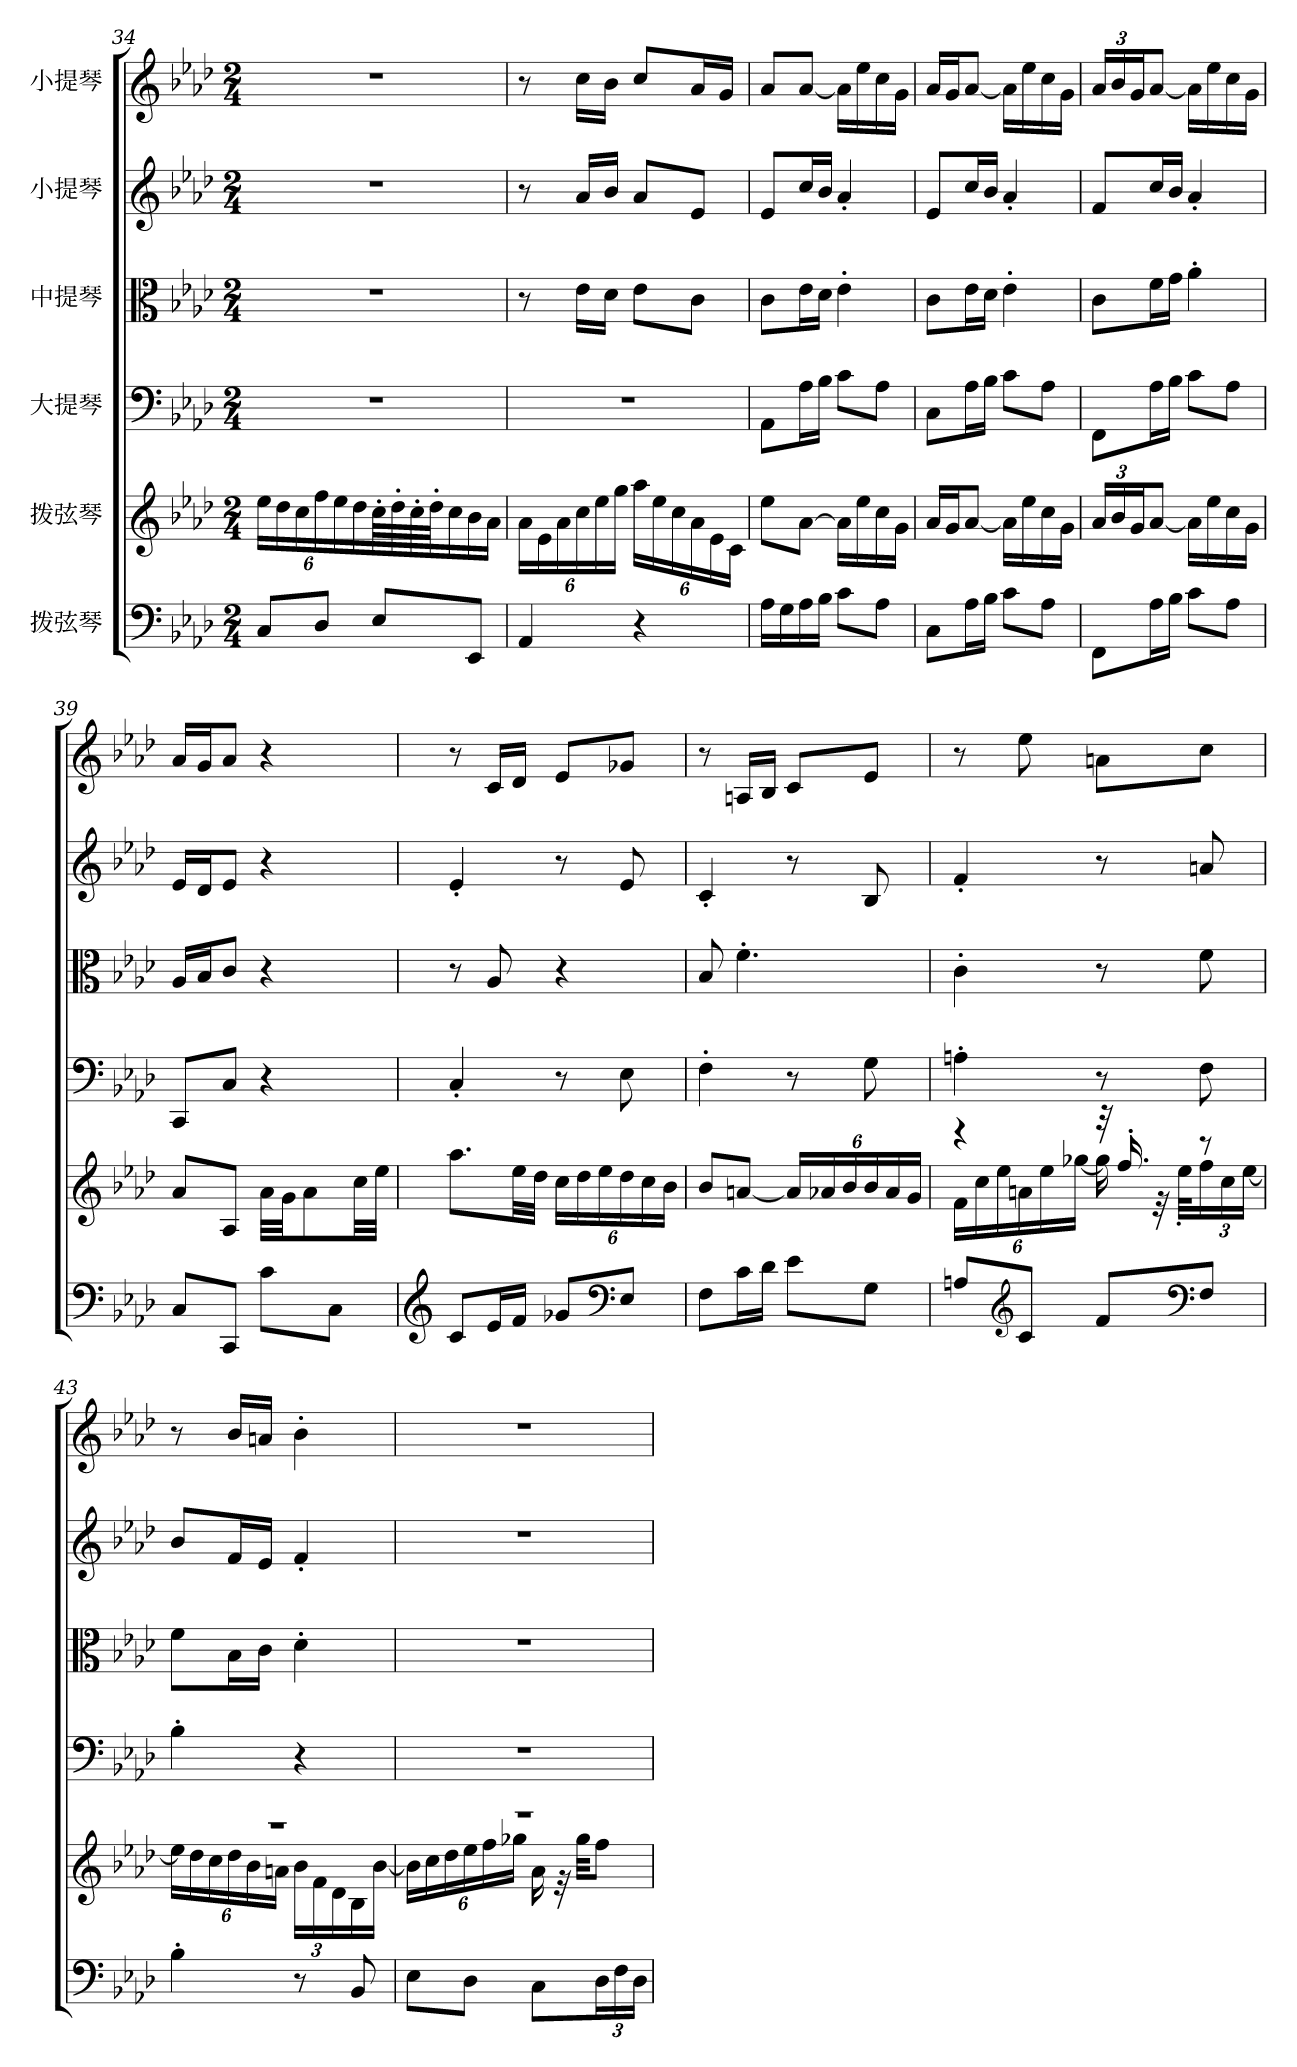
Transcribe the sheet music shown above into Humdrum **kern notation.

**kern	**kern	**kern	**kern	**kern	**kern
*part6	*part5	*part4	*part3	*part2	*part1
*staff6	*staff5	*staff4	*staff3	*staff2	*staff1
*I"拨弦琴	*I"拨弦琴	*I"大提琴	*I"中提琴	*I"小提琴	*I"小提琴
*clefF4	*clefG2	*clefF4	*clefC3	*clefG2	*clefG2
*k[b-e-a-d-]	*k[b-e-a-d-]	*k[b-e-a-d-]	*k[b-e-a-d-]	*k[b-e-a-d-]	*k[b-e-a-d-]
*M2/4	*M2/4	*M2/4	*M2/4	*M2/4	*M2/4
*	*Xbrackettup	*	*	*	*
=34	=34	=34	=34	=34	=34
8C/L	24ee-\LL	2r	2r	2r	2r
.	24dd-\	.	.	.	.
.	24cc\	.	.	.	.
8D-/J	24ff\	.	.	.	.
.	24ee-\	.	.	.	.
.	24dd-\	.	.	.	.
8E-/L	64cc'\LL	.	.	.	.
.	64dd-'\	.	.	.	.
.	64cc'\	.	.	.	.
.	64dd-'\JJ	.	.	.	.
.	16cc\	.	.	.	.
8EE-/J	16b-\	.	.	.	.
.	16a-\JJ	.	.	.	.
=35	=35	=35	=35	=35	=35
4AA-/	24a-\LL	2r	8r	8r	8r
.	24e-\	.	.	.	.
.	24a-\	.	.	.	.
.	24cc\	.	16e-\LL	16a-/LL	16cc\LL
.	24ee-\	.	.	.	.
.	.	.	16d-\JJ	16b-/JJ	16b-\JJ
.	24gg\JJ	.	.	.	.
4r	24aa-\LL	.	8e-\L	8a-/L	8cc/L
.	24ee-\	.	.	.	.
.	24cc\	.	.	.	.
.	24a-\	.	8c\J	8e-/J	16a-/L
.	24e-\	.	.	.	.
.	.	.	.	.	16g/JJ
.	24c\JJ	.	.	.	.
!!LO:LB:g=z
=36	=36	=36	=36	=36	=36
16A-\LL	8ee-\L	8AA-\L	8c\L	8e-/L	8a-/L
16G\	.	.	.	.	.
16A-\	[8a-\J	16A-\L	16e-\L	16cc/L	[8a-/J
16B-\JJ	.	16B-\JJ	16d-\JJ	16b-/JJ	.
8c\L	16a-\LL]	8c\L	4e-'\	4a-'/	16a-\LL]
.	16ee-\	.	.	.	16ee-\
8A-\J	16cc\	8A-\J	.	.	16cc\
.	16g\JJ	.	.	.	16g\JJ
=37	=37	=37	=37	=37	=37
8C\L	16a-/LL	8C\L	8c\L	8e-/L	16a-/LL
.	16g/J	.	.	.	16g/J
16A-\L	[8a-/J	16A-\L	16e-\L	16cc/L	[8a-/J
16B-\JJ	.	16B-\JJ	16d-\JJ	16b-/JJ	.
8c\L	16a-\LL]	8c\L	4e-'\	4a-'/	16a-\LL]
.	16ee-\	.	.	.	16ee-\
8A-\J	16cc\	8A-\J	.	.	16cc\
.	16g\JJ	.	.	.	16g\JJ
=38	=38	=38	=38	=38	=38
*	*	*	*	*	*Xbrackettup
8FF\L	24a-/LL	8FF\L	8c\L	8f/L	24a-/LL
.	24b-/	.	.	.	24b-/
.	24g/J	.	.	.	24g/J
16A-\L	[8a-/J	16A-\L	16f\L	16cc/L	[8a-/J
16B-\JJ	.	16B-\JJ	16g\JJ	16b-/JJ	.
8c\L	16a-\LL]	8c\L	4a-'\	4a-'/	16a-\LL]
.	16ee-\	.	.	.	16ee-\
8A-\J	16cc\	8A-\J	.	.	16cc\
.	16g\JJ	.	.	.	16g\JJ
=39	=39	=39	=39	=39	=39
8C/L	8a-/L	8CC/L	16A-/LL	16e-/LL	16a-/LL
.	.	.	16B-/J	16d-/J	16g/J
8CC/J	8A-/J	8C/J	8c/J	8e-/J	8a-/J
8c\L	32a-\LLL	4r	4r	4r	4r
.	32g\JJ	.	.	.	.
.	8a-\	.	.	.	.
8C\J	.	.	.	.	.
.	32cc\LL	.	.	.	.
.	32ee-\JJJ	.	.	.	.
!!LO:PB:g=z
=40	=40	=40	=40	=40	=40
*clefG2	*	*	*	*	*
8c/L	8.aa-\L	4C'/	8r	4e-'/	8r
16e-/L	.	.	8A-/	.	16c/LL
16f/JJ	32ee-\LL	.	.	.	16d-/JJ
.	32dd-\JJJ	.	.	.	.
8g-X/L	24cc\LL	8r	4r	8r	8e-/L
.	24dd-\	.	.	.	.
.	24ee-\	.	.	.	.
*clefF4	*	*	*	*	*
8E-/J	24dd-\	8E-\	.	8e-/	8g-X/J
.	24cc\	.	.	.	.
.	24b-\JJ	.	.	.	.
=41	=41	=41	=41	=41	=41
8F\L	8b-/L	4F'\	8B-/	4c'/	8r
16c\L	[8an/J	.	4.f'\	.	16An/LL
16d-\JJ	.	.	.	.	16B-/JJ
8e-\L	24a/LL]	8r	.	8r	8c/L
.	24a-X/	.	.	.	.
.	24b-/	.	.	.	.
8G\J	24b-/	8G\	.	8B-/	8e-/J
.	24a-/	.	.	.	.
.	24g/JJ	.	.	.	.
=42	=42	=42	=42	=42	=42
*	*^	*	*	*	*
8An/L	4r	24f\LL	4An'\	4c'\	4f'/	8r
.	.	24cc\	.	.	.	.
.	.	24ee-\	.	.	.	.
*clefG2	*	*	*	*	*	*
8c/J	.	24an\	.	.	.	8ee-\
.	.	24ee-\	.	.	.	.
.	.	[24gg-X\JJ	.	.	.	.
8f/L	32r	16gg-\]	8r	8r	8r	8an\L
.	16.ff'/	.	.	.	.	.
.	.	32r	.	.	.	.
.	.	32ee-'\KLL	.	.	.	.
*clefF4	*	*	*	*	*	*
8F/J	8r	24ff\	8F\	8f\	8an/	8cc\J
.	.	24cc\	.	.	.	.
.	.	[24ee-\JJ	.	.	.	.
!!LO:LB:g=z
=43	=43	=43	=43	=43	=43	=43
4B-'\	2r	24ee-\LL]	4B-'\	8f\L	8b-/L	8r
.	.	24dd-\	.	.	.	.
.	.	24cc\	.	.	.	.
.	.	24dd-\	.	16B-\L	16f/L	16b-/LL
.	.	24b-\	.	.	.	.
.	.	.	.	16c\JJ	16e-/JJ	16an/JJ
.	.	24an\JJ	.	.	.	.
8r	.	24b-\LL	4r	4d-'\	4f'/	4b-'\
.	.	24f\	.	.	.	.
.	.	24d-\	.	.	.	.
8BB-/	.	16B-\	.	.	.	.
.	.	[16b-\JJ	.	.	.	.
=44	=44	=44	=44	=44	=44	=44
8E-\L	2r	24b-\LL]	2r	2r	2r	2r
.	.	24cc\	.	.	.	.
.	.	24dd-\	.	.	.	.
8D-\J	.	24ee-\	.	.	.	.
.	.	24ff\	.	.	.	.
.	.	24gg-X\JJ	.	.	.	.
8C\L	.	16a-\	.	.	.	.
.	.	32r	.	.	.	.
.	.	32gg-\KKL	.	.	.	.
*Xbrackettup	*	*	*	*	*	*
24D-\L	.	8ff\J	.	.	.	.
24F\	.	.	.	.	.	.
24D-\JJ	.	.	.	.	.	.
*	*v	*v	*	*	*	*
=	=	=	=	=	=
*-	*-	*-	*-	*-	*-
